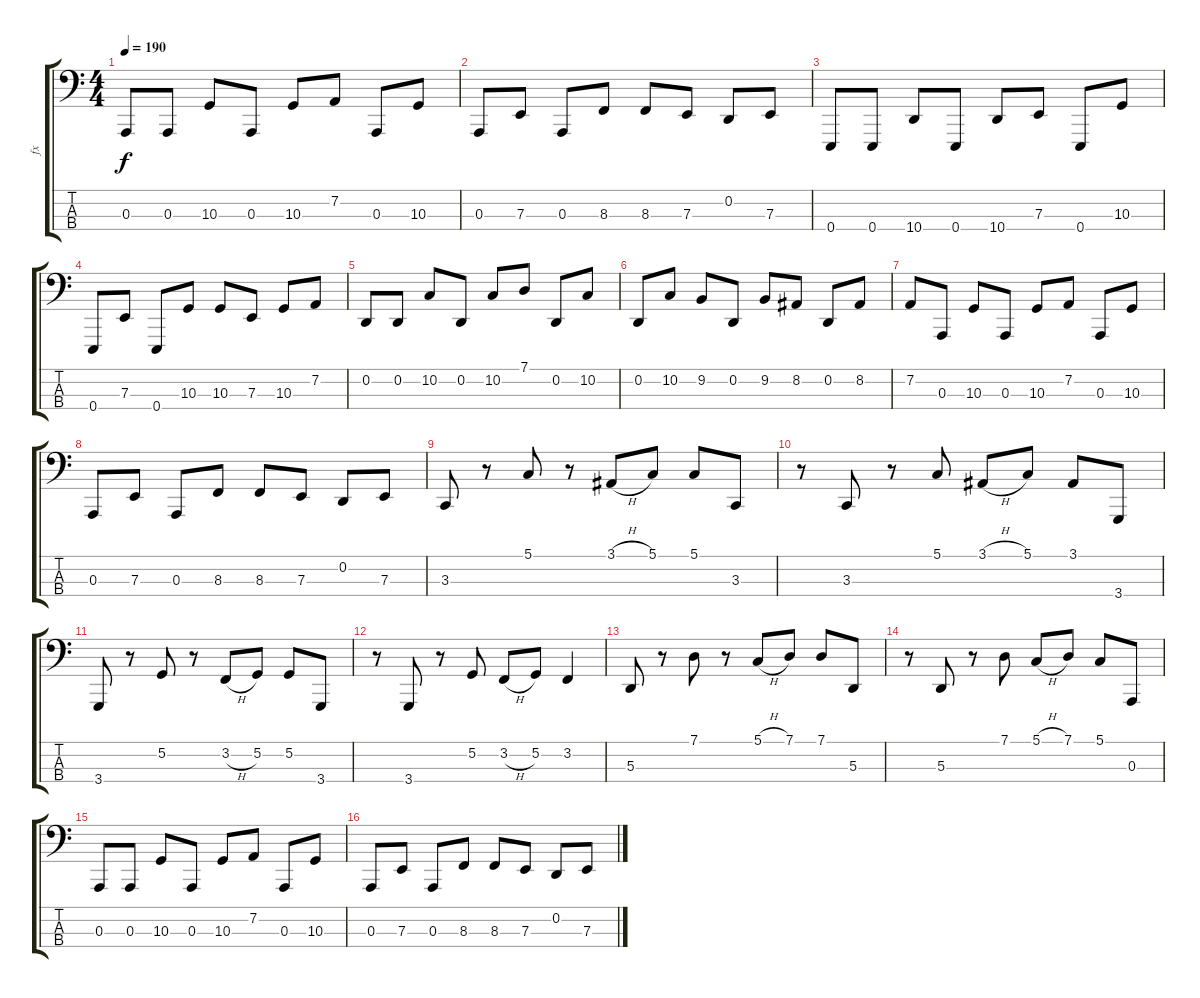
\track ("fx" "fx") {instrument lead8bassandlead}
\staff {score tabs}
\tuning (G2 D2 A1 E1) {hide}
\ts (4 4)
\tempo 190
\clef f4
\ks c
0.3.8{dy f} 0.3.8 10.3.8 0.3.8 10.3.8 7.2.8 0.3.8 10.3.8 |
0.3.8 7.3.8 0.3.8 8.3.8 8.3.8 7.3.8 0.2.8 7.3.8 |
0.4.8 0.4.8 10.4.8 0.4.8 10.4.8 7.3.8 0.4.8 10.3.8 |
0.4.8 7.3.8 0.4.8 10.3.8 10.3.8 7.3.8 10.3.8 7.2.8 |
0.2.8 0.2.8 10.2.8 0.2.8 10.2.8 7.1.8 0.2.8 10.2.8 |
0.2.8 10.2.8 9.2.8 0.2.8 9.2.8 8.2.8 0.2.8 8.2.8 |
7.2.8 0.3.8 10.3.8 0.3.8 10.3.8 7.2.8 0.3.8 10.3.8 |
0.3.8 7.3.8 0.3.8 8.3.8 8.3.8 7.3.8 0.2.8 7.3.8 |
3.3.8 r.8 5.1.8 r.8 3.1{h}.8 5.1.8 5.1.8 3.3.8 |
r.8 3.3.8 r.8 5.1.8 3.1{h}.8 5.1.8 3.1.8 3.4.8 |
3.4.8 r.8 5.2.8 r.8 3.2{h}.8 5.2.8 5.2.8 3.4.8 |
r.8 3.4.8 r.8 5.2.8 3.2{h}.8 5.2.8 3.2.4 |
5.3.8 r.8 7.1.8 r.8 5.1{h}.8 7.1.8 7.1.8 5.3.8 |
r.8 5.3.8 r.8 7.1.8 5.1{h}.8 7.1.8 5.1.8 0.3.8 |
0.3.8 0.3.8 10.3.8 0.3.8 10.3.8 7.2.8 0.3.8 10.3.8 |
0.3.8 7.3.8 0.3.8 8.3.8 8.3.8 7.3.8 0.2.8 7.3.8
